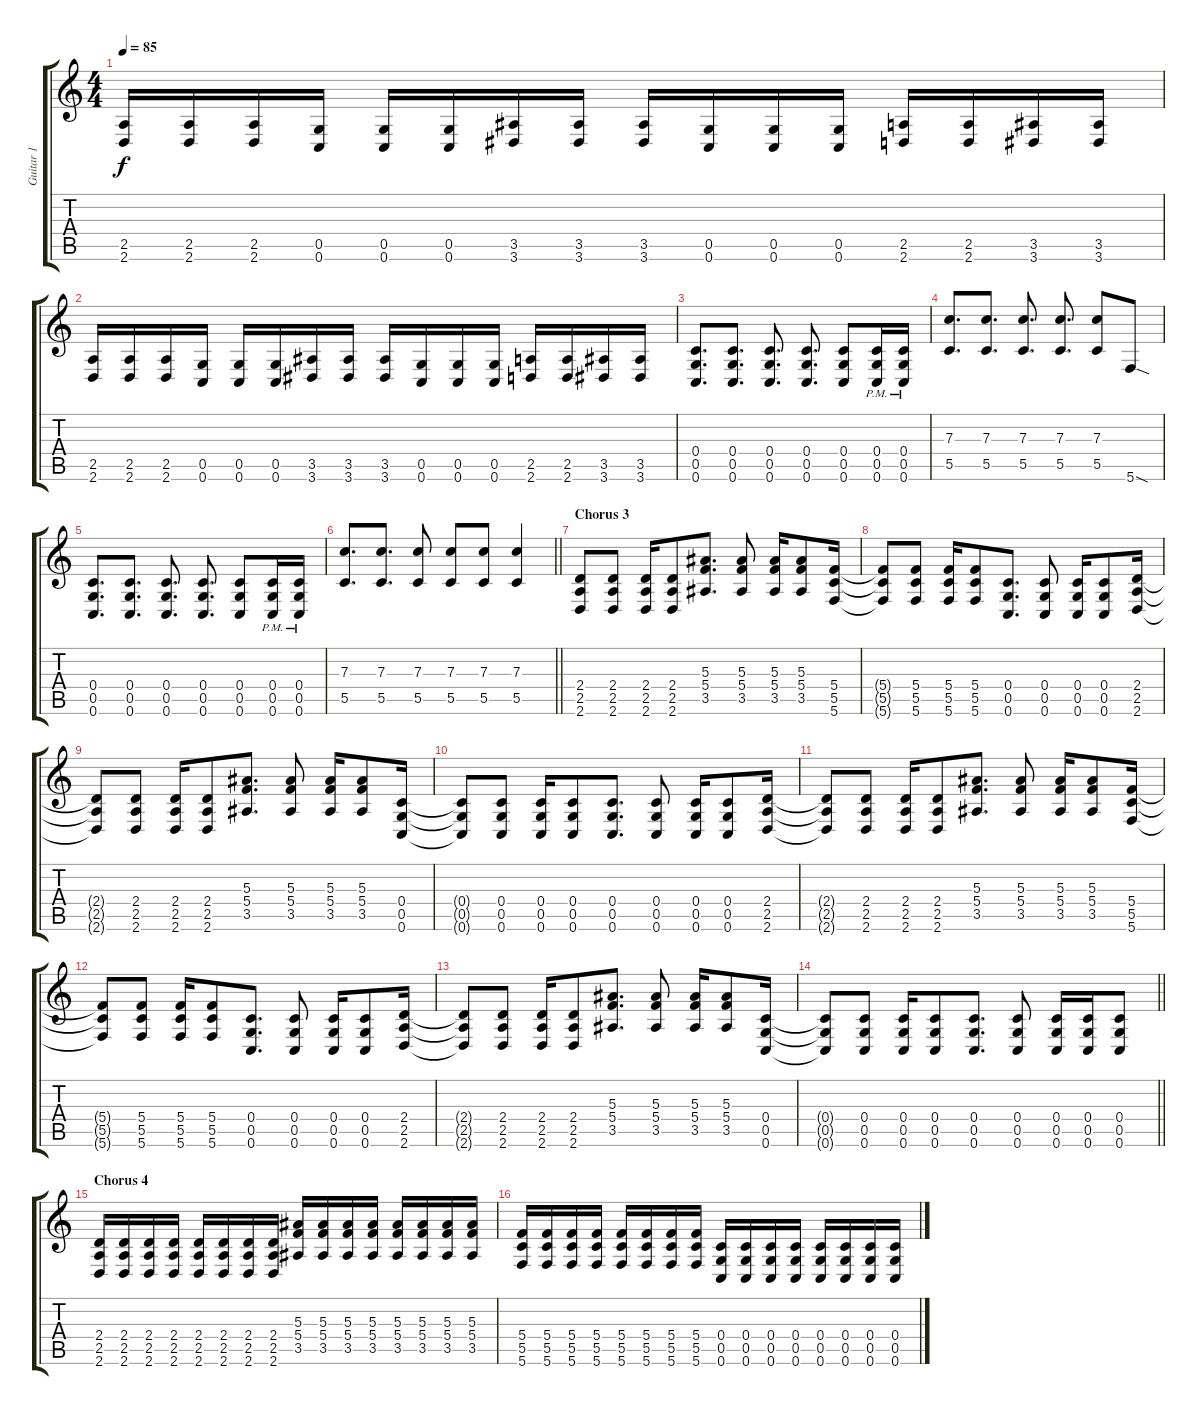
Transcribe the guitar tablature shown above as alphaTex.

\track ("Guitar 1" "Guitar 1") {instrument distortionguitar}
\staff {score tabs}
\tuning (D4 A3 F3 C3 G2 C2) {hide}
\ts (4 4)
\tempo 85
\clef g2
\ks c
(2.5 2.6).16{dy f} (2.5 2.6).16 (2.5 2.6).16 (0.5 0.6).16 (0.5 0.6).16 (0.5 0.6).16 (3.5 3.6).16 (3.5 3.6).16 (3.5 3.6).16 (0.5 0.6).16 (0.5 0.6).16 (0.5 0.6).16 (2.5 2.6).16 (2.5 2.6).16 (3.5 3.6).16 (3.5 3.6).16 |
(2.5 2.6).16 (2.5 2.6).16 (2.5 2.6).16 (0.5 0.6).16 (0.5 0.6).16 (0.5 0.6).16 (3.5 3.6).16 (3.5 3.6).16 (3.5 3.6).16 (0.5 0.6).16 (0.5 0.6).16 (0.5 0.6).16 (2.5 2.6).16 (2.5 2.6).16 (3.5 3.6).16 (3.5 3.6).16 |
(0.4 0.5 0.6).8{d} (0.4 0.5 0.6).8{d} (0.4 0.5 0.6).8{d} (0.4 0.5 0.6).8{d} (0.4 0.5 0.6).8 (0.4{pm} 0.5{pm} 0.6{pm}).16 (0.4{pm} 0.5{pm} 0.6{pm}).16 |
(7.3 5.5).8{d} (7.3 5.5).8{d} (7.3 5.5).8{d} (7.3 5.5).8{d} (7.3 5.5).8 5.6{sod}.8 |
(0.4 0.5 0.6).8{d} (0.4 0.5 0.6).8{d} (0.4 0.5 0.6).8{d} (0.4 0.5 0.6).8{d} (0.4 0.5 0.6).8 (0.4{pm} 0.5{pm} 0.6{pm}).16 (0.4{pm} 0.5{pm} 0.6{pm}).16 |
\barLineRight lightlight
(7.3 5.5).8{d} (7.3 5.5).8{d} (7.3 5.5).8 (7.3 5.5).8 (7.3 5.5).8 (7.3 5.5).4 |
\section ("" "Chorus 3")
(2.4 2.5 2.6).8{volume 15} (2.4 2.5 2.6).8 (2.4 2.5 2.6).16 (2.4 2.5 2.6).8 (5.3 5.4 3.5).8{d} (5.3 5.4 3.5).8 (5.3 5.4 3.5).16 (5.3 5.4 3.5).8 (5.4 5.5 5.6).16 |
(5.4{t} 5.5{t} 5.6{t}).8 (5.4 5.5 5.6).8 (5.4 5.5 5.6).16 (5.4 5.5 5.6).8 (0.4 0.5 0.6).8{d} (0.4 0.5 0.6).8 (0.4 0.5 0.6).16 (0.4 0.5 0.6).8 (2.4 2.5 2.6).16 |
(2.4{t} 2.5{t} 2.6{t}).8 (2.4 2.5 2.6).8 (2.4 2.5 2.6).16 (2.4 2.5 2.6).8 (5.3 5.4 3.5).8{d} (5.3 5.4 3.5).8 (5.3 5.4 3.5).16 (5.3 5.4 3.5).8 (0.4 0.5 0.6).16 |
(0.4{t} 0.5{t} 0.6{t}).8 (0.4 0.5 0.6).8 (0.4 0.5 0.6).16 (0.4 0.5 0.6).8 (0.4 0.5 0.6).8{d} (0.4 0.5 0.6).8 (0.4 0.5 0.6).16 (0.4 0.5 0.6).8 (2.4 2.5 2.6).16 |
(2.4{t} 2.5{t} 2.6{t}).8 (2.4 2.5 2.6).8 (2.4 2.5 2.6).16 (2.4 2.5 2.6).8 (5.3 5.4 3.5).8{d} (5.3 5.4 3.5).8 (5.3 5.4 3.5).16 (5.3 5.4 3.5).8 (5.4 5.5 5.6).16 |
(5.4{t} 5.5{t} 5.6{t}).8 (5.4 5.5 5.6).8 (5.4 5.5 5.6).16 (5.4 5.5 5.6).8 (0.4 0.5 0.6).8{d} (0.4 0.5 0.6).8 (0.4 0.5 0.6).16 (0.4 0.5 0.6).8 (2.4 2.5 2.6).16 |
(2.4{t} 2.5{t} 2.6{t}).8 (2.4 2.5 2.6).8 (2.4 2.5 2.6).16 (2.4 2.5 2.6).8 (5.3 5.4 3.5).8{d} (5.3 5.4 3.5).8 (5.3 5.4 3.5).16 (5.3 5.4 3.5).8 (0.4 0.5 0.6).16 |
\barLineRight lightlight
(0.4{t} 0.5{t} 0.6{t}).8 (0.4 0.5 0.6).8 (0.4 0.5 0.6).16 (0.4 0.5 0.6).8 (0.4 0.5 0.6).8{d} (0.4 0.5 0.6).8 (0.4 0.5 0.6).16 (0.4 0.5 0.6).16 (0.4 0.5 0.6).8 |
\section ("" "Chorus 4")
(2.4 2.5 2.6).16 (2.4 2.5 2.6).16 (2.4 2.5 2.6).16 (2.4 2.5 2.6).16 (2.4 2.5 2.6).16 (2.4 2.5 2.6).16 (2.4 2.5 2.6).16 (2.4 2.5 2.6).16 (5.3 5.4 3.5).16 (5.3 5.4 3.5).16 (5.3 5.4 3.5).16 (5.3 5.4 3.5).16 (5.3 5.4 3.5).16 (5.3 5.4 3.5).16 (5.3 5.4 3.5).16 (5.3 5.4 3.5).16 |
(5.4 5.5 5.6).16 (5.4 5.5 5.6).16 (5.4 5.5 5.6).16 (5.4 5.5 5.6).16 (5.4 5.5 5.6).16 (5.4 5.5 5.6).16 (5.4 5.5 5.6).16 (5.4 5.5 5.6).16 (0.4 0.5 0.6).16 (0.4 0.5 0.6).16 (0.4 0.5 0.6).16 (0.4 0.5 0.6).16 (0.4 0.5 0.6).16 (0.4 0.5 0.6).16 (0.4 0.5 0.6).16 (0.4 0.5 0.6).16
